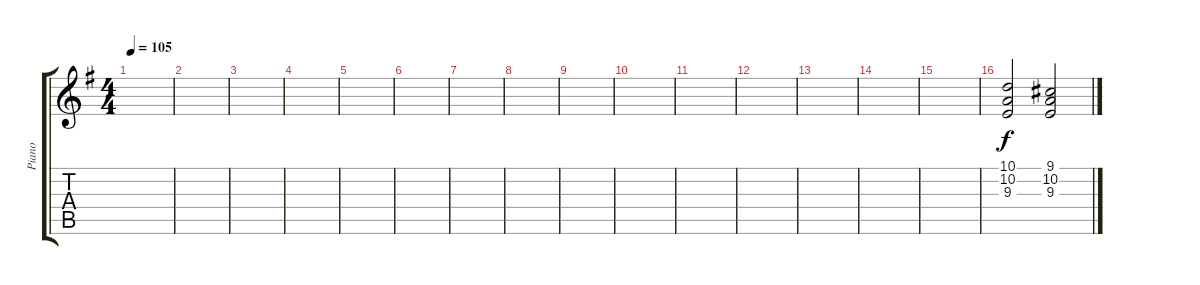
\track ("Piano" "Piano") {instrument acousticgrandpiano}
\staff {score tabs}
\tuning (E4 B3 G3 D3 A2 E2) {hide}
\ts (4 4)
\tempo 105
\clef g2
\ks eminor
|
|
|
|
|
|
|
|
|
|
|
|
|
|
|
(10.1 10.2 9.3).2 (9.1 10.2 9.3).2
